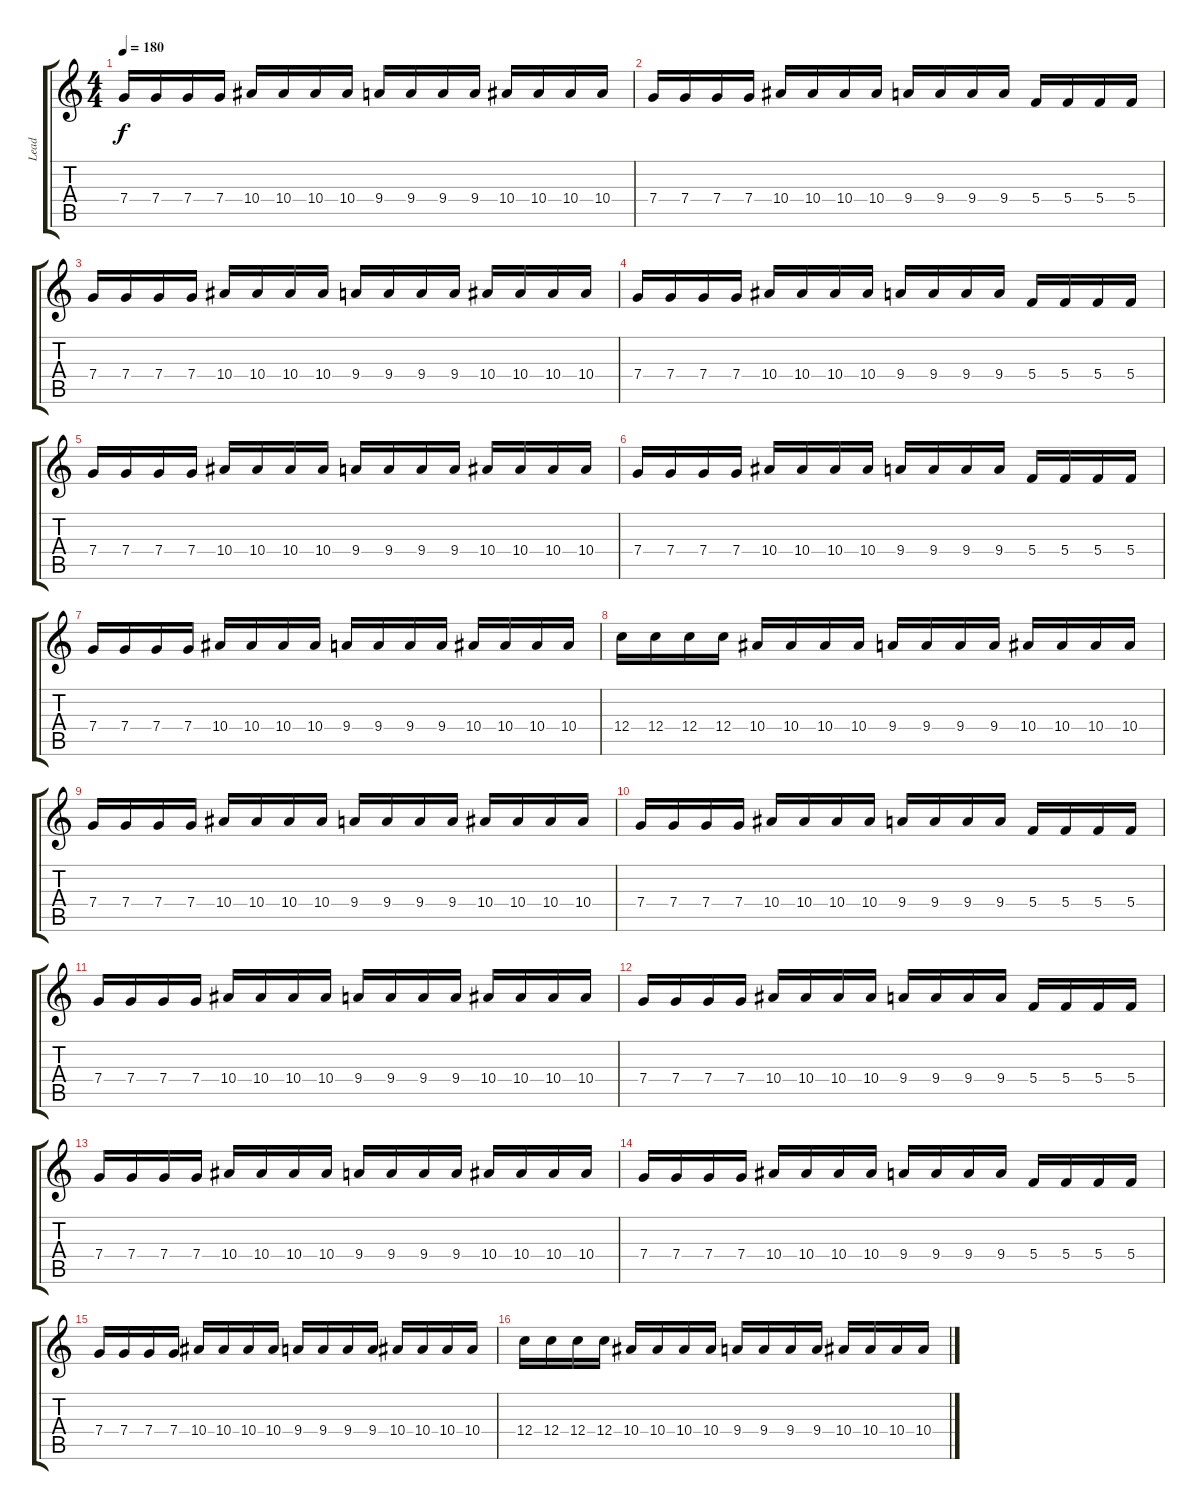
\track ("Lead" "Lead") {instrument distortionguitar}
\staff {score tabs}
\tuning (D4 A3 F3 C3 G2 D2) {hide}
\ts (4 4)
\tempo 180
\clef g2
\ks c
7.4.16{dy f} 7.4.16 7.4.16 7.4.16 10.4.16 10.4.16 10.4.16 10.4.16 9.4.16 9.4.16 9.4.16 9.4.16 10.4.16 10.4.16 10.4.16 10.4.16 |
7.4.16 7.4.16 7.4.16 7.4.16 10.4.16 10.4.16 10.4.16 10.4.16 9.4.16 9.4.16 9.4.16 9.4.16 5.4.16 5.4.16 5.4.16 5.4.16 |
7.4.16 7.4.16 7.4.16 7.4.16 10.4.16 10.4.16 10.4.16 10.4.16 9.4.16 9.4.16 9.4.16 9.4.16 10.4.16 10.4.16 10.4.16 10.4.16 |
7.4.16 7.4.16 7.4.16 7.4.16 10.4.16 10.4.16 10.4.16 10.4.16 9.4.16 9.4.16 9.4.16 9.4.16 5.4.16 5.4.16 5.4.16 5.4.16 |
7.4.16 7.4.16 7.4.16 7.4.16 10.4.16 10.4.16 10.4.16 10.4.16 9.4.16 9.4.16 9.4.16 9.4.16 10.4.16 10.4.16 10.4.16 10.4.16 |
7.4.16 7.4.16 7.4.16 7.4.16 10.4.16 10.4.16 10.4.16 10.4.16 9.4.16 9.4.16 9.4.16 9.4.16 5.4.16 5.4.16 5.4.16 5.4.16 |
7.4.16 7.4.16 7.4.16 7.4.16 10.4.16 10.4.16 10.4.16 10.4.16 9.4.16 9.4.16 9.4.16 9.4.16 10.4.16 10.4.16 10.4.16 10.4.16 |
12.4.16 12.4.16 12.4.16 12.4.16 10.4.16 10.4.16 10.4.16 10.4.16 9.4.16 9.4.16 9.4.16 9.4.16 10.4.16 10.4.16 10.4.16 10.4.16 |
7.4.16 7.4.16 7.4.16 7.4.16 10.4.16 10.4.16 10.4.16 10.4.16 9.4.16 9.4.16 9.4.16 9.4.16 10.4.16 10.4.16 10.4.16 10.4.16 |
7.4.16 7.4.16 7.4.16 7.4.16 10.4.16 10.4.16 10.4.16 10.4.16 9.4.16 9.4.16 9.4.16 9.4.16 5.4.16 5.4.16 5.4.16 5.4.16 |
7.4.16 7.4.16 7.4.16 7.4.16 10.4.16 10.4.16 10.4.16 10.4.16 9.4.16 9.4.16 9.4.16 9.4.16 10.4.16 10.4.16 10.4.16 10.4.16 |
7.4.16 7.4.16 7.4.16 7.4.16 10.4.16 10.4.16 10.4.16 10.4.16 9.4.16 9.4.16 9.4.16 9.4.16 5.4.16 5.4.16 5.4.16 5.4.16 |
7.4.16 7.4.16 7.4.16 7.4.16 10.4.16 10.4.16 10.4.16 10.4.16 9.4.16 9.4.16 9.4.16 9.4.16 10.4.16 10.4.16 10.4.16 10.4.16 |
7.4.16 7.4.16 7.4.16 7.4.16 10.4.16 10.4.16 10.4.16 10.4.16 9.4.16 9.4.16 9.4.16 9.4.16 5.4.16 5.4.16 5.4.16 5.4.16 |
7.4.16 7.4.16 7.4.16 7.4.16 10.4.16 10.4.16 10.4.16 10.4.16 9.4.16 9.4.16 9.4.16 9.4.16 10.4.16 10.4.16 10.4.16 10.4.16 |
12.4.16 12.4.16 12.4.16 12.4.16 10.4.16 10.4.16 10.4.16 10.4.16 9.4.16 9.4.16 9.4.16 9.4.16 10.4.16 10.4.16 10.4.16 10.4.16
